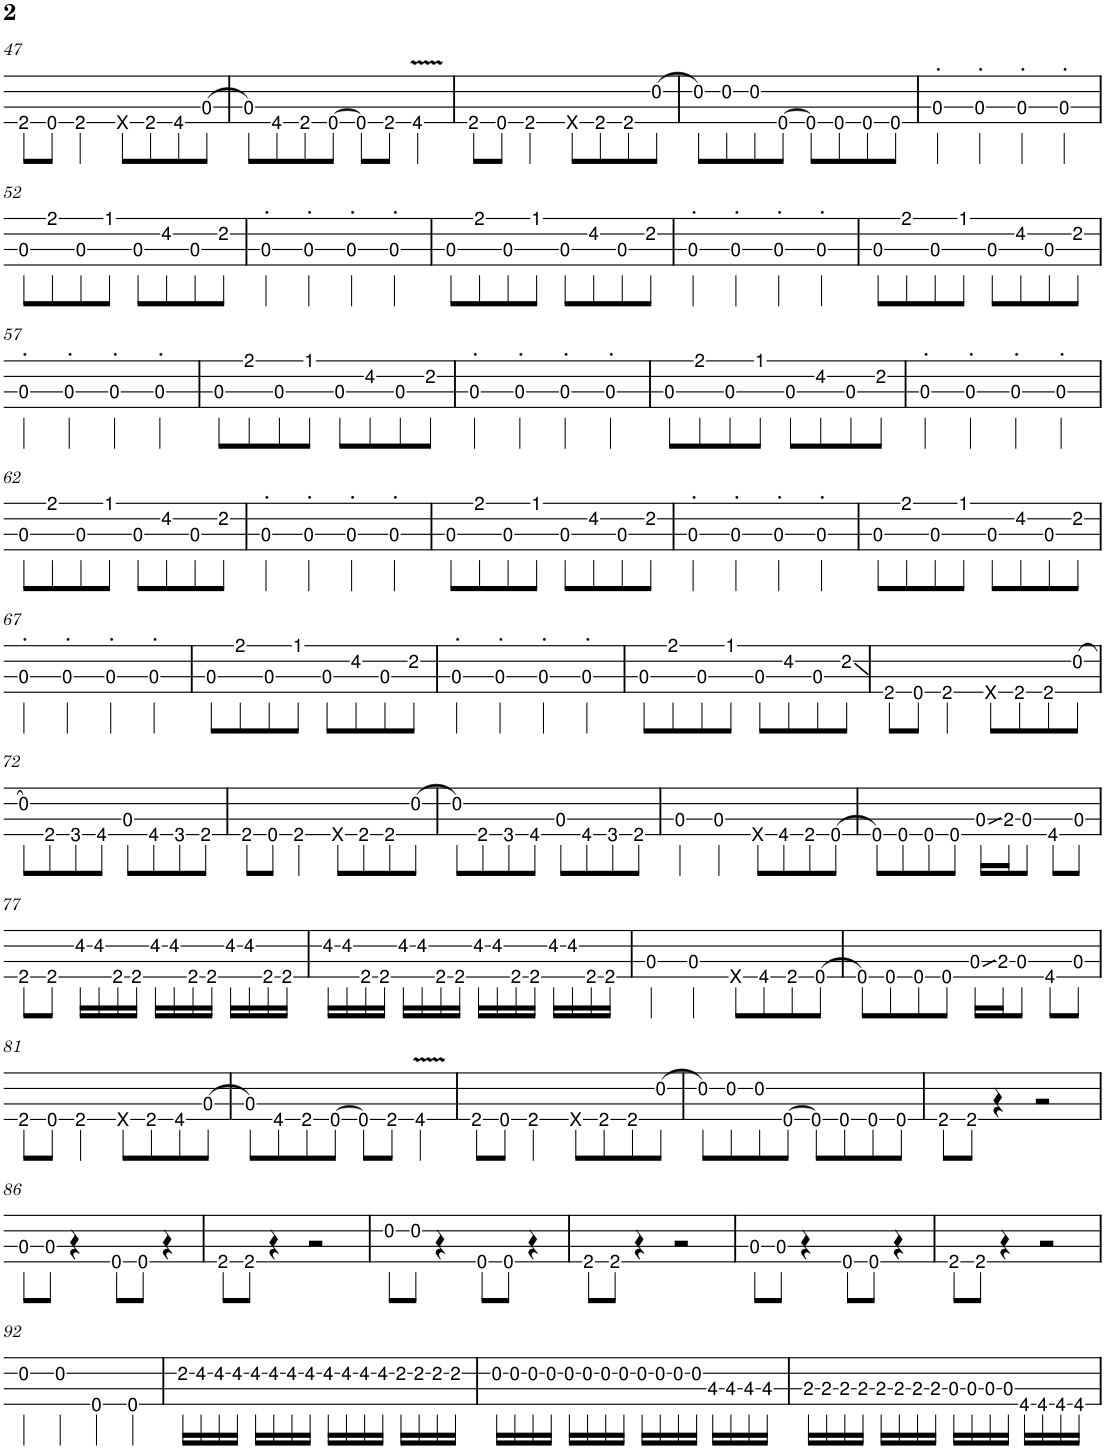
**kern
*part1
*staff1
*I"Bass Guitar
*I'B. Guit.
!!LO:PB:g=z
*
*Trd7c12
*k[b-e-a-d-]
*M4/4
=47
8FF\L
8EE-\J
4FF\
8EE-\L
8FF\
8GG\
[8AA-\J
=48
8AA-\L]
8GG\
8FF\
[8EE-\J
8EE-\L]
8FF\J
4GG\
=49
8FF\L
8EE-\J
4FF\
8EE-\L
8FF\
8FF\
[8D-\J
=50
8D-\L]
8D-\
8D-\
[8EE-\J
8EE-\L]
8EE-\
8EE-\
8EE-\J
=51
4AA-'\
4AA-'\
4AA-'\
4AA-'\
!!LO:LB:g=z
=52
8AA-\L
8A-\
8AA-\
8G\J
8AA-\L
8F\
8AA-\
8E-\J
=53
4AA-'\
4AA-'\
4AA-'\
4AA-'\
=54
8AA-\L
8A-\
8AA-\
8G\J
8AA-\L
8F\
8AA-\
8E-\J
=55
4AA-'\
4AA-'\
4AA-'\
4AA-'\
=56
8AA-\L
8A-\
8AA-\
8G\J
8AA-\L
8F\
8AA-\
8E-\J
!!LO:LB:g=z
=57
4AA-'\
4AA-'\
4AA-'\
4AA-'\
=58
8AA-\L
8A-\
8AA-\
8G\J
8AA-\L
8F\
8AA-\
8E-\J
=59
4AA-'\
4AA-'\
4AA-'\
4AA-'\
=60
8AA-\L
8A-\
8AA-\
8G\J
8AA-\L
8F\
8AA-\
8E-\J
=61
4AA-'\
4AA-'\
4AA-'\
4AA-'\
!!LO:LB:g=z
=62
8AA-\L
8A-\
8AA-\
8G\J
8AA-\L
8F\
8AA-\
8E-\J
=63
4AA-'\
4AA-'\
4AA-'\
4AA-'\
=64
8AA-\L
8A-\
8AA-\
8G\J
8AA-\L
8F\
8AA-\
8E-\J
=65
4AA-'\
4AA-'\
4AA-'\
4AA-'\
=66
8AA-\L
8A-\
8AA-\
8G\J
8AA-\L
8F\
8AA-\
8E-\J
!!LO:LB:g=z
=67
4AA-'\
4AA-'\
4AA-'\
4AA-'\
=68
8AA-\L
8A-\
8AA-\
8G\J
8AA-\L
8F\
8AA-\
8E-\J
=69
4AA-'\
4AA-'\
4AA-'\
4AA-'\
=70
8AA-\L
8A-\
8AA-\
8G\J
8AA-\L
8F\
8AA-\
8E-\J
=71
8FF\L
8EE-\J
4FF\
8EE-\L
8FF\
8FF\
[8D-\J
!!LO:LB:g=z
=72
8D-\L]
8FF\
8GG-X\
8GG#X\J
8AA-\L
8GG\
8GG-X\
8FF\J
=73
8FF\L
8EE-\J
4FF\
8EE-\L
8FF\
8FF\
[8D-\J
=74
8D-\L]
8FF\
8GG-X\
8GG#X\J
8AA-\L
8GG\
8GG-X\
8FF\J
=75
4AA-\
4AA-\
8EE-\L
8GG\
8FF\
[8EE-\J
=76
8EE-\L]
8EE-\
8EE-\
8EE-\J
16AA-\LL
16BB-\J
8AA-\J
8GG\L
8AA-\J
!!LO:LB:g=z
=77
8FF\L
8FF\J
16F\LL
16F\
16FF\
16FF\JJ
16F\LL
16F\
16FF\
16FF\JJ
16F\LL
16F\
16FF\
16FF\JJ
=78
16F\LL
16F\
16FF\
16FF\JJ
16F\LL
16F\
16FF\
16FF\JJ
16F\LL
16F\
16FF\
16FF\JJ
16F\LL
16F\
16FF\
16FF\JJ
=79
4AA-\
4AA-\
8EE-\L
8GG\
8FF\
[8EE-\J
=80
8EE-\L]
8EE-\
8EE-\
8EE-\J
16AA-\LL
16BB-\J
8AA-\J
8GG\L
8AA-\J
!!LO:LB:g=z
=81
8FF\L
8EE-\J
4FF\
8EE-\L
8FF\
8GG\
[8AA-\J
=82
8AA-\L]
8GG\
8FF\
[8EE-\J
8EE-\L]
8FF\J
4GG\
=83
8FF\L
8EE-\J
4FF\
8EE-\L
8FF\
8FF\
[8D-\J
=84
8D-\L]
8D-\
8D-\
[8EE-\J
8EE-\L]
8EE-\
8EE-\
8EE-\J
=85
8FF\L
8FF\J
4r
2r
!!LO:LB:g=z
=86
8AA-\L
8AA-\J
4r
8EE-\L
8EE-\J
4r
=87
8FF\L
8FF\J
4r
2r
=88
8D-\L
8D-\J
4r
8EE-\L
8EE-\J
4r
=89
8FF\L
8FF\J
4r
2r
=90
8AA-\L
8AA-\J
4r
8EE-\L
8EE-\J
4r
=91
8FF\L
8FF\J
4r
2r
!!LO:LB:g=z
=92
4D-\
4D-\
4EE-\
4EE-\
=93
16E-\LL
16F\
16F\
16F\JJ
16F\LL
16F\
16F\
16F\JJ
16F\LL
16F\
16F\
16F\JJ
16E-\LL
16E-\
16E-\
16E-\JJ
=94
16D-\LL
16D-\
16D-\
16D-\JJ
16D-\LL
16D-\
16D-\
16D-\JJ
16D-\LL
16D-\
16D-\
16D-\JJ
16C\LL
16C\
16C\
16C\JJ
=95
16BB-\LL
16BB-\
16BB-\
16BB-\JJ
16BB-\LL
16BB-\
16BB-\
16BB-\JJ
16AA-\LL
16AA-\
16AA-\
16AA-\JJ
16GG\LL
16GG\
16GG\
16GG\JJ
=
*-
